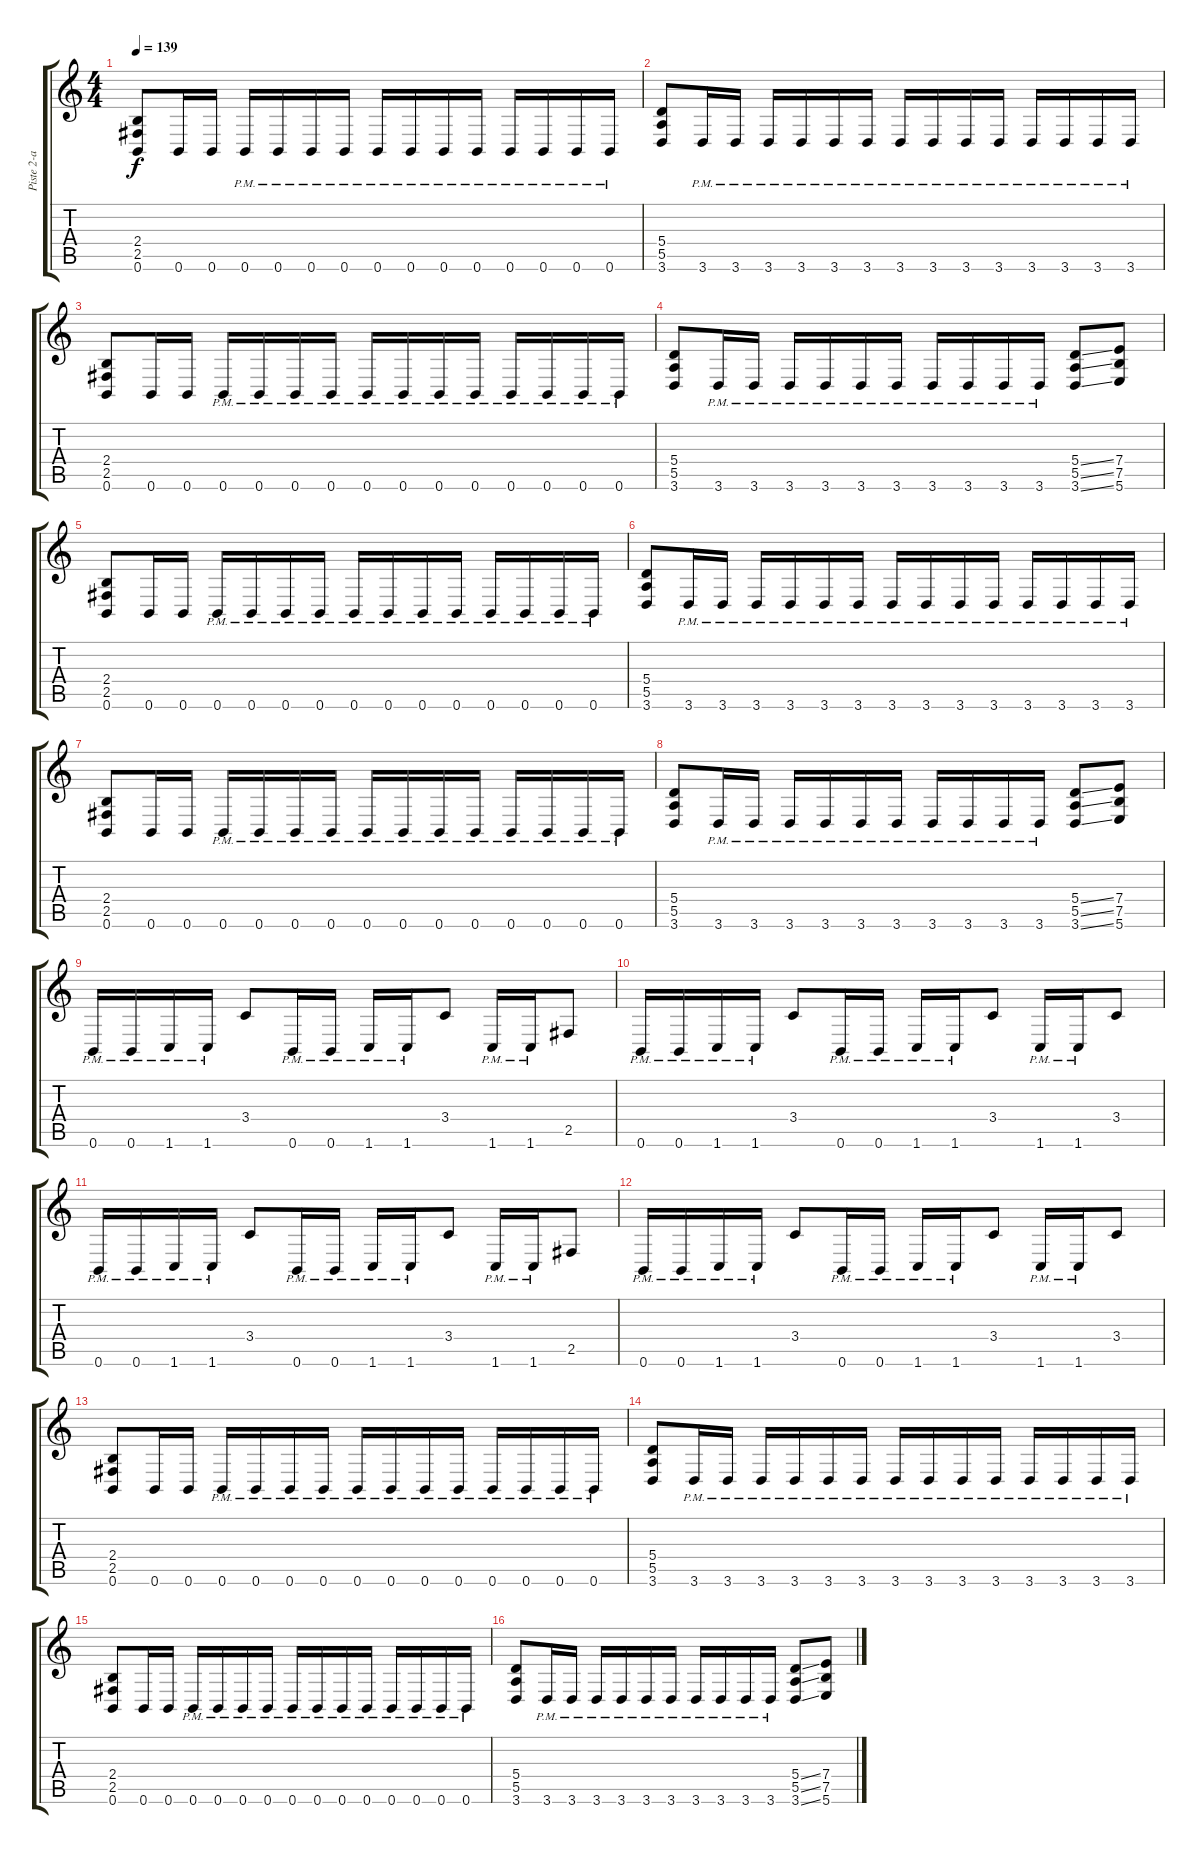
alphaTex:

\track ("Piste 2-a" "Piste 2-a") {instrument distortionguitar}
\staff {score tabs}
\tuning (B3 Gb3 D3 A2 E2 B1) {hide}
\ts (4 4)
\tempo 139
\clef g2
\ks c
(2.4 2.5 0.6).8{dy f} 0.6.16 0.6.16 0.6{pm}.16 0.6{pm}.16 0.6{pm}.16 0.6{pm}.16 0.6{pm}.16 0.6{pm}.16 0.6{pm}.16 0.6{pm}.16 0.6{pm}.16 0.6{pm}.16 0.6{pm}.16 0.6{pm}.16 |
(5.4 5.5 3.6).8 3.6{pm}.16 3.6{pm}.16 3.6{pm}.16 3.6{pm}.16 3.6{pm}.16 3.6{pm}.16 3.6{pm}.16 3.6{pm}.16 3.6{pm}.16 3.6{pm}.16 3.6{pm}.16 3.6{pm}.16 3.6{pm}.16 3.6{pm}.16 |
(2.4 2.5 0.6).8 0.6.16 0.6.16 0.6{pm}.16 0.6{pm}.16 0.6{pm}.16 0.6{pm}.16 0.6{pm}.16 0.6{pm}.16 0.6{pm}.16 0.6{pm}.16 0.6{pm}.16 0.6{pm}.16 0.6{pm}.16 0.6{pm}.16 |
(5.4 5.5 3.6).8 3.6{pm}.16 3.6{pm}.16 3.6{pm}.16 3.6{pm}.16 3.6{pm}.16 3.6{pm}.16 3.6{pm}.16 3.6{pm}.16 3.6{pm}.16 3.6{pm}.16 (5.4{ss} 5.5{ss} 3.6{ss}).8 (7.4 7.5 5.6).8 |
(2.4 2.5 0.6).8 0.6.16 0.6.16 0.6{pm}.16 0.6{pm}.16 0.6{pm}.16 0.6{pm}.16 0.6{pm}.16 0.6{pm}.16 0.6{pm}.16 0.6{pm}.16 0.6{pm}.16 0.6{pm}.16 0.6{pm}.16 0.6{pm}.16 |
(5.4 5.5 3.6).8 3.6{pm}.16 3.6{pm}.16 3.6{pm}.16 3.6{pm}.16 3.6{pm}.16 3.6{pm}.16 3.6{pm}.16 3.6{pm}.16 3.6{pm}.16 3.6{pm}.16 3.6{pm}.16 3.6{pm}.16 3.6{pm}.16 3.6{pm}.16 |
(2.4 2.5 0.6).8 0.6.16 0.6.16 0.6{pm}.16 0.6{pm}.16 0.6{pm}.16 0.6{pm}.16 0.6{pm}.16 0.6{pm}.16 0.6{pm}.16 0.6{pm}.16 0.6{pm}.16 0.6{pm}.16 0.6{pm}.16 0.6{pm}.16 |
(5.4 5.5 3.6).8 3.6{pm}.16 3.6{pm}.16 3.6{pm}.16 3.6{pm}.16 3.6{pm}.16 3.6{pm}.16 3.6{pm}.16 3.6{pm}.16 3.6{pm}.16 3.6{pm}.16 (5.4{ss} 5.5{ss} 3.6{ss}).8 (7.4 7.5 5.6).8 |
0.6{pm}.16{balance 8} 0.6{pm}.16 1.6{pm}.16 1.6{pm}.16 3.4.8 0.6{pm}.16 0.6{pm}.16 1.6{pm}.16 1.6{pm}.16 3.4.8 1.6{pm}.16 1.6{pm}.16 2.5.8 |
0.6{pm}.16 0.6{pm}.16 1.6{pm}.16 1.6{pm}.16 3.4.8 0.6{pm}.16 0.6{pm}.16 1.6{pm}.16 1.6{pm}.16 3.4.8 1.6{pm}.16 1.6{pm}.16 3.4.8 |
0.6{pm}.16 0.6{pm}.16 1.6{pm}.16 1.6{pm}.16 3.4.8 0.6{pm}.16 0.6{pm}.16 1.6{pm}.16 1.6{pm}.16 3.4.8 1.6{pm}.16 1.6{pm}.16 2.5.8 |
0.6{pm}.16 0.6{pm}.16 1.6{pm}.16 1.6{pm}.16 3.4.8 0.6{pm}.16 0.6{pm}.16 1.6{pm}.16 1.6{pm}.16 3.4.8 1.6{pm}.16 1.6{pm}.16 3.4.8 |
(2.4 2.5 0.6).8 0.6.16 0.6.16 0.6{pm}.16 0.6{pm}.16 0.6{pm}.16 0.6{pm}.16 0.6{pm}.16 0.6{pm}.16 0.6{pm}.16 0.6{pm}.16 0.6{pm}.16 0.6{pm}.16 0.6{pm}.16 0.6{pm}.16 |
(5.4 5.5 3.6).8 3.6{pm}.16 3.6{pm}.16 3.6{pm}.16 3.6{pm}.16 3.6{pm}.16 3.6{pm}.16 3.6{pm}.16 3.6{pm}.16 3.6{pm}.16 3.6{pm}.16 3.6{pm}.16 3.6{pm}.16 3.6{pm}.16 3.6{pm}.16 |
(2.4 2.5 0.6).8 0.6.16 0.6.16 0.6{pm}.16 0.6{pm}.16 0.6{pm}.16 0.6{pm}.16 0.6{pm}.16 0.6{pm}.16 0.6{pm}.16 0.6{pm}.16 0.6{pm}.16 0.6{pm}.16 0.6{pm}.16 0.6{pm}.16 |
(5.4 5.5 3.6).8 3.6{pm}.16 3.6{pm}.16 3.6{pm}.16 3.6{pm}.16 3.6{pm}.16 3.6{pm}.16 3.6{pm}.16 3.6{pm}.16 3.6{pm}.16 3.6{pm}.16 (5.4{ss} 5.5{ss} 3.6{ss}).8 (7.4 7.5 5.6).8
